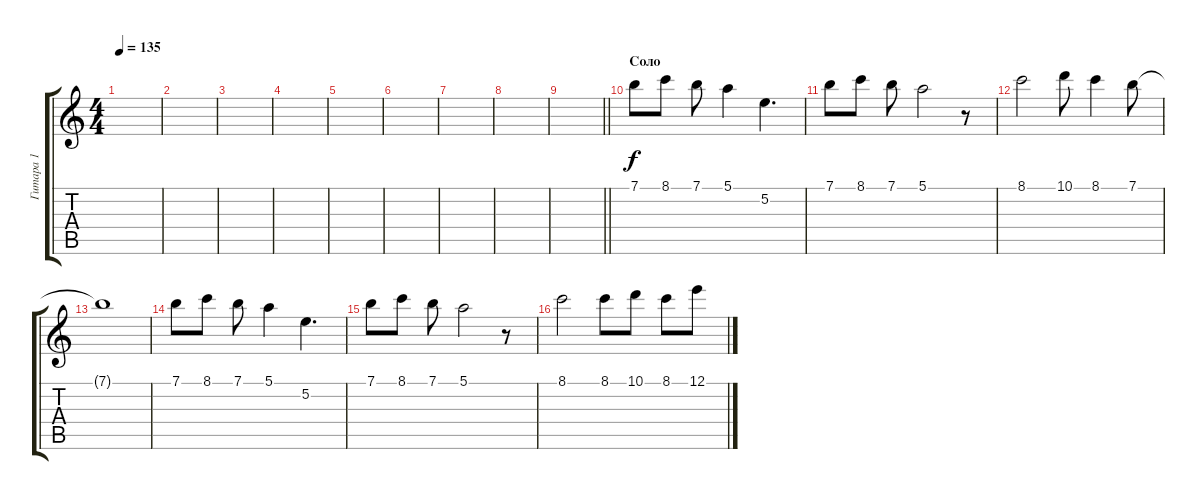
\track ("Гитара 1" "Гитара 1") {instrument distortionguitar}
\staff {score tabs}
\tuning (E4 B3 G3 D3 A2 E2) {hide}
\ts (4 4)
\tempo 135
\clef g2
\ks c
|
|
|
|
|
|
|
|
\barLineRight lightlight
|
\section ("" "Соло")
7.1.8 8.1.8 7.1.8 5.1.4 5.2.4{d} |
7.1.8 8.1.8 7.1.8 5.1.2 r.8 |
8.1.2 10.1.8 8.1.4 7.1.8 |
7.1{t}.1 |
7.1.8 8.1.8 7.1.8 5.1.4 5.2.4{d} |
7.1.8 8.1.8 7.1.8 5.1.2 r.8 |
8.1.2 8.1.8 10.1.8 8.1.8 12.1.8
